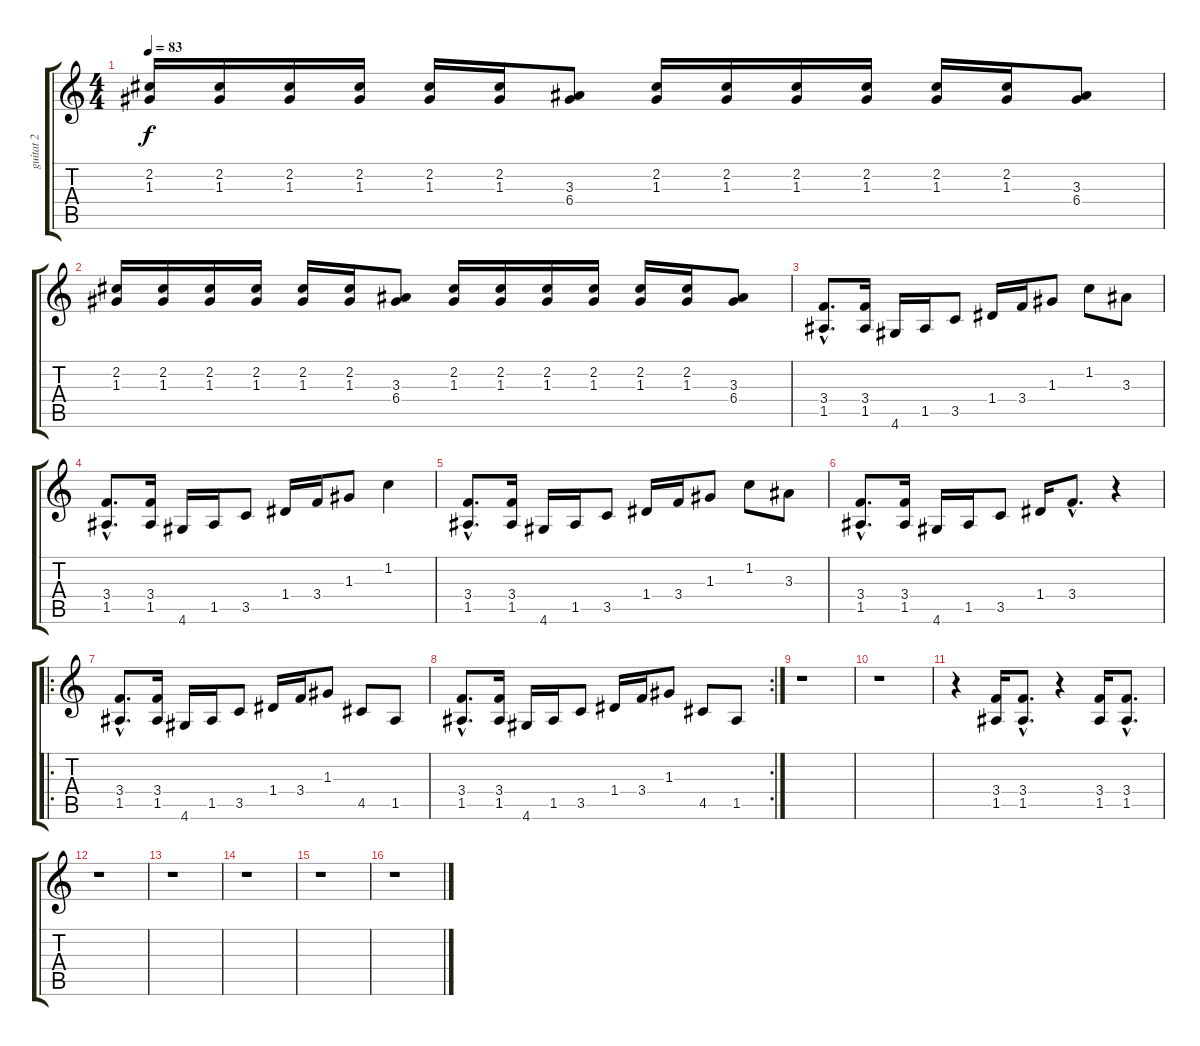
\track ("guitat 2" "guitat 2") {instrument overdrivenguitar}
\staff {score tabs}
\tuning (E4 B3 G3 D3 A2 E2) {hide}
\ts (4 4)
\tempo 83
\clef g2
\ks c
(2.2 1.3).16{dy f} (2.2 1.3).16 (2.2 1.3).16 (2.2 1.3).16 (2.2 1.3).16 (2.2 1.3).16 (3.3 6.4).8 (2.2 1.3).16 (2.2 1.3).16 (2.2 1.3).16 (2.2 1.3).16 (2.2 1.3).16 (2.2 1.3).16 (3.3 6.4).8 |
(2.2 1.3).16 (2.2 1.3).16 (2.2 1.3).16 (2.2 1.3).16 (2.2 1.3).16 (2.2 1.3).16 (3.3 6.4).8 (2.2 1.3).16 (2.2 1.3).16 (2.2 1.3).16 (2.2 1.3).16 (2.2 1.3).16 (2.2 1.3).16 (3.3 6.4).8 |
(3.4{hac} 1.5{hac}).8{d} (3.4 1.5).16 4.6.16 1.5.16 3.5.8 1.4.16 3.4.16 1.3.8 1.2.8 3.3.8 |
(3.4{hac} 1.5{hac}).8{d} (3.4 1.5).16 4.6.16 1.5.16 3.5.8 1.4.16 3.4.16 1.3.8 1.2.4 |
(3.4{hac} 1.5{hac}).8{d} (3.4 1.5).16 4.6.16 1.5.16 3.5.8 1.4.16 3.4.16 1.3.8 1.2.8 3.3.8 |
(3.4{hac} 1.5{hac}).8{d} (3.4 1.5).16 4.6.16 1.5.16 3.5.8 1.4.16 3.4{hac}.8{d} r.4 |
\ro
(3.4{hac} 1.5{hac}).8{d} (3.4 1.5).16 4.6.16 1.5.16 3.5.8 1.4.16 3.4.16 1.3.8 4.5.8 1.5.8 |
\rc 2
(3.4{hac} 1.5{hac}).8{d} (3.4 1.5).16 4.6.16 1.5.16 3.5.8 1.4.16 3.4.16 1.3.8 4.5.8 1.5.8 |
r.1 |
r.1 |
r.4 (3.4 1.5).16 (3.4{hac} 1.5{hac}).8{d} r.4 (3.4 1.5).16 (3.4{hac} 1.5{hac}).8{d} |
r.1 |
r.1 |
r.1 |
r.1 |
r.1
